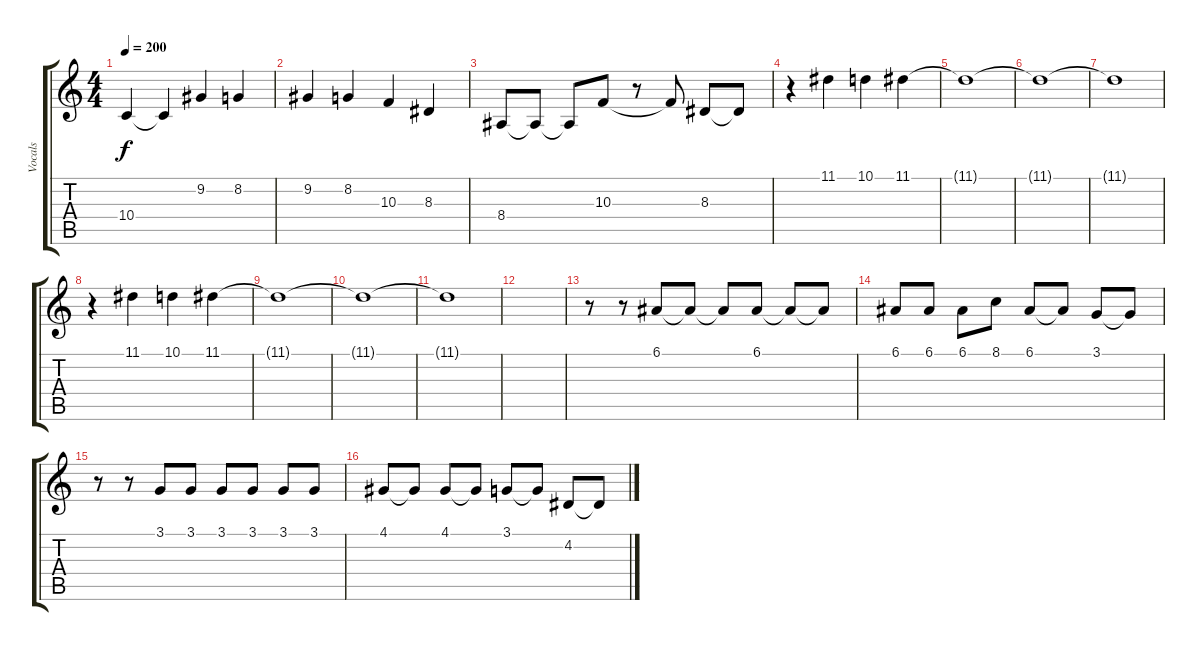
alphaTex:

\track ("Vocals" "Vocals") {instrument violin}
\staff {score tabs}
\tuning (E4 B3 G3 D3 A2 E2) {hide}
\ts (4 4)
\tempo 200
\clef g2
\ks c
10.4.4{dy f} 10.4{t}.4 9.2.4 8.2.4 |
9.2.4 8.2.4 10.3.4 8.3.4 |
8.4.8 8.4{t}.8 8.4{t}.8 10.3.8 r.8 10.3{t}.8 8.3.8 8.3{t}.8 |
r.4 11.1.4 10.1.4 11.1.4 |
11.1{t}.1 |
11.1{t}.1 |
11.1{t}.1 |
r.4 11.1.4 10.1.4 11.1.4 |
11.1{t}.1 |
11.1{t}.1 |
11.1{t}.1 |
|
r.8 r.8 6.1.8 6.1{t}.8 6.1{t}.8 6.1.8 6.1{t}.8 6.1{t}.8 |
6.1.8 6.1.8 6.1.8 8.1.8 6.1.8 6.1{t}.8 3.1.8 3.1{t}.8 |
r.8 r.8 3.1.8 3.1.8 3.1.8 3.1.8 3.1.8 3.1.8 |
4.1.8 4.1{t}.8 4.1.8 4.1{t}.8 3.1.8 3.1{t}.8 4.2.8 4.2{t}.8
